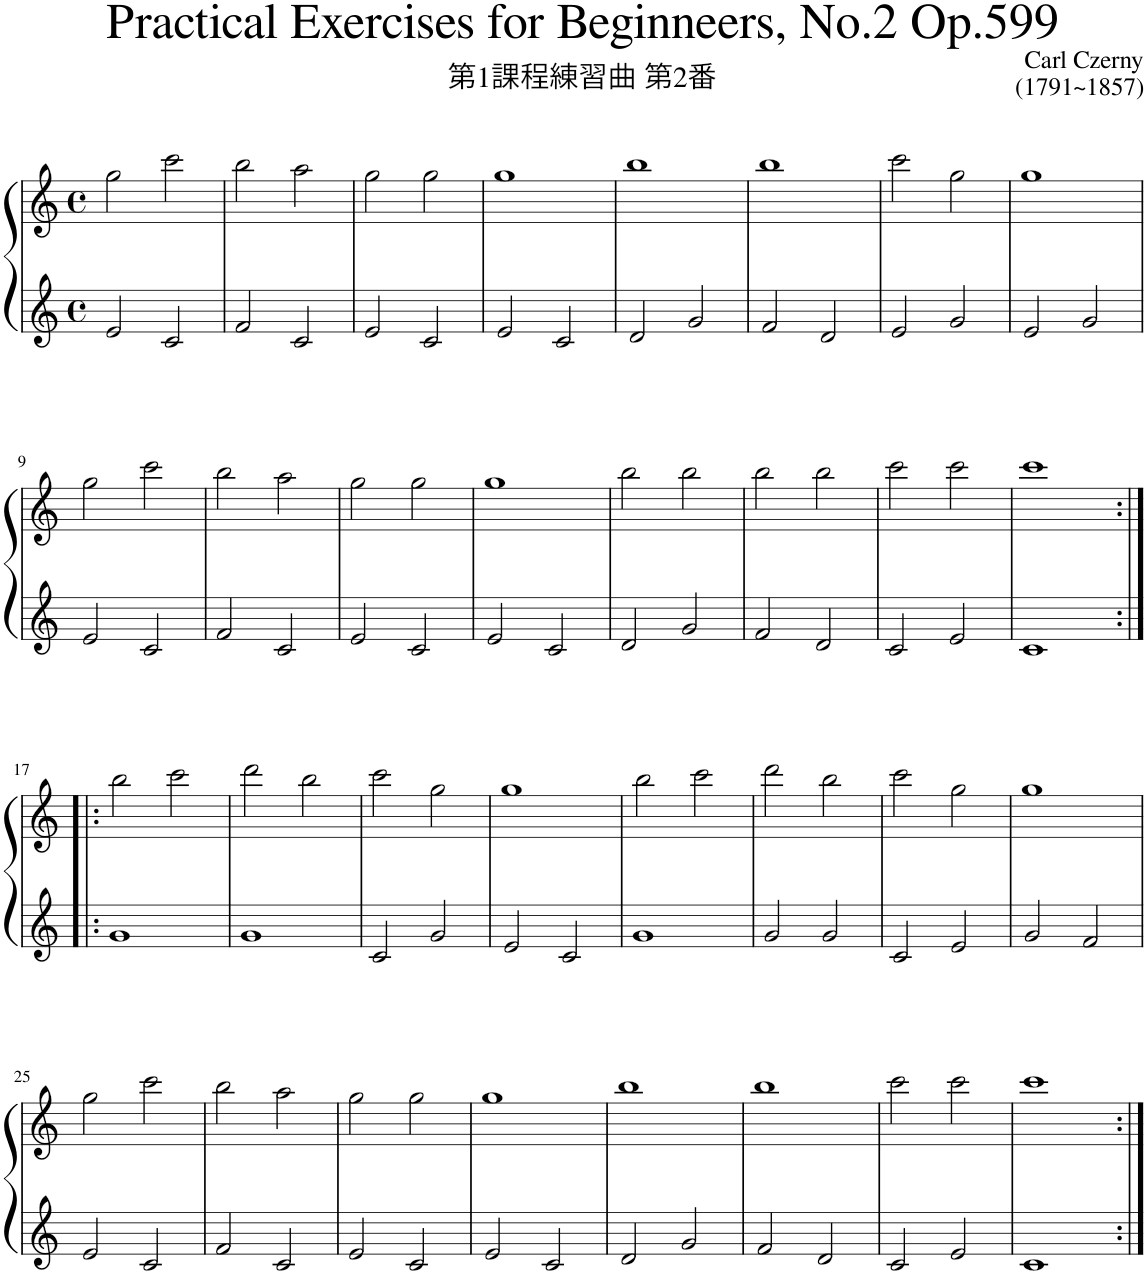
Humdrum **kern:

**kern	**kern
*part1	*part1
*staff2	*staff1
*I"グランドピアノ	*
*clefG2	*clefG2
*k[]	*k[]
*M4/4	*M4/4
*met(c)	*met(c)
=1	=1
2e/	2gg\
2c/	2ccc\
=2	=2
2f/	2bb\
2c/	2aa\
=3	=3
2e/	2gg\
2c/	2gg\
=4	=4
2e/	1gg
2c/	.
=5	=5
2d/	1bb
2g/	.
=6	=6
2f/	1bb
2d/	.
=7	=7
2e/	2ccc\
2g/	2gg\
=8	=8
2e/	1gg
2g/	.
!!LO:LB:g=z
=9	=9
2e/	2gg\
2c/	2ccc\
=10	=10
2f/	2bb\
2c/	2aa\
=11	=11
2e/	2gg\
2c/	2gg\
=12	=12
2e/	1gg
2c/	.
=13	=13
2d/	2bb\
2g/	2bb\
=14	=14
2f/	2bb\
2d/	2bb\
=15	=15
2c/	2ccc\
2e/	2ccc\
=16	=16
1c	1ccc
!!LO:LB:g=z
=17:|!|:	=17:|!|:
1g	2bb\
.	2ccc\
=18	=18
1g	2ddd\
.	2bb\
=19	=19
2c/	2ccc\
2g/	2gg\
=20	=20
2e/	1gg
2c/	.
=21	=21
1g	2bb\
.	2ccc\
=22	=22
2g/	2ddd\
2g/	2bb\
=23	=23
2c/	2ccc\
2e/	2gg\
=24	=24
2g/	1gg
2f/	.
!!LO:LB:g=z
=25	=25
2e/	2gg\
2c/	2ccc\
=26	=26
2f/	2bb\
2c/	2aa\
=27	=27
2e/	2gg\
2c/	2gg\
=28	=28
2e/	1gg
2c/	.
=29	=29
2d/	1bb
2g/	.
=30	=30
2f/	1bb
2d/	.
=31	=31
2c/	2ccc\
2e/	2ccc\
=32	=32
1c	1ccc
=:|!	=:|!
*-	*-
